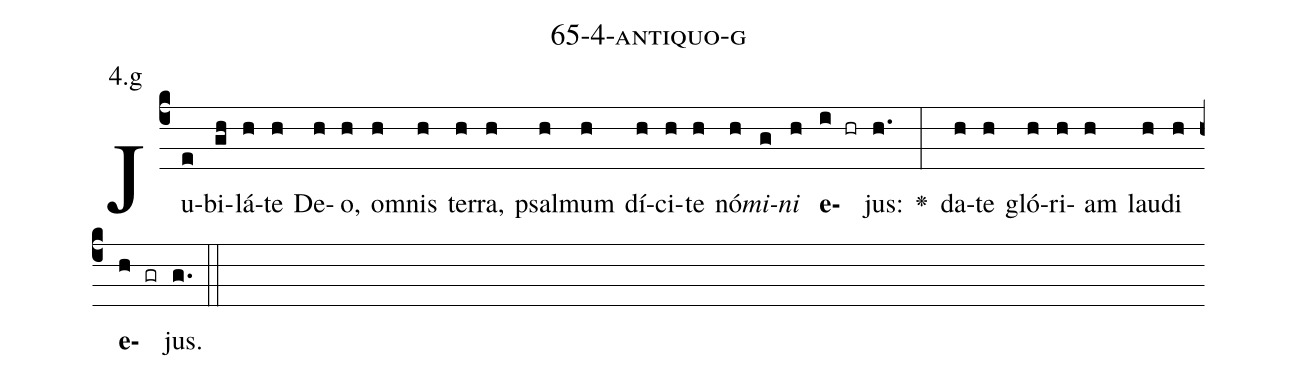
name: 65-4-antiquo-g;
annotation: 4.g;
%%
(c4)Ju(e)bi(gh)lá(h)te(h) De(h)o,(h) om(h)nis(h) ter(h)ra,(h) psal(h)mum(h) dí(h)ci(h)te(h) nó(h)<i>mi</i>(g)<i>ni</i>(h) <b>e</b>(i hr)jus:(h.) <v>\greheightstar</v>(:) da(h)te(h) gló(h)ri(h)am(h) lau(h)di(h) <b>e</b>(h gr)jus.(g.) (::)


%E(h) u(h) o(h) u(h) a(h) e.(g.) (::)
